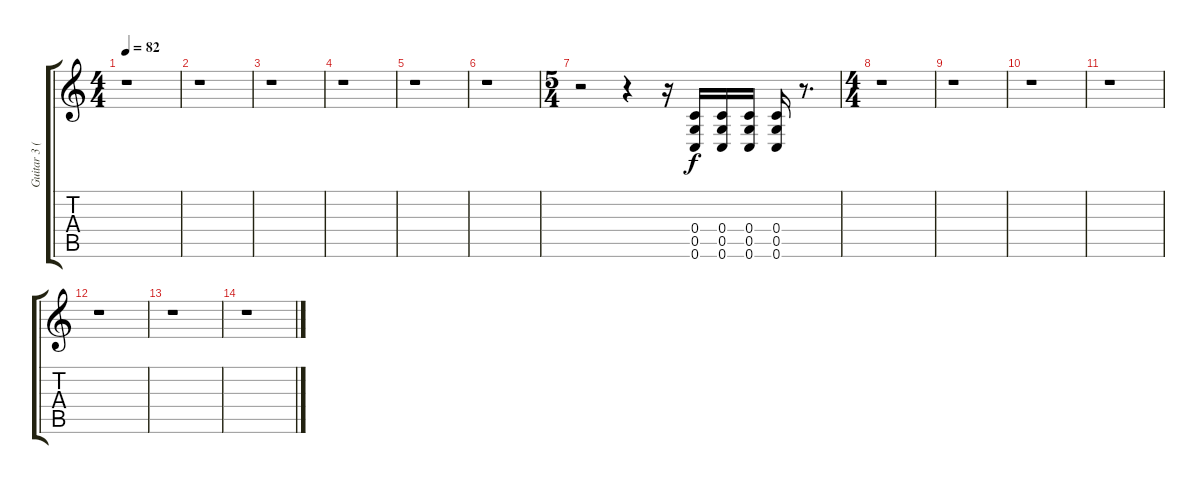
\track ("Guitar 3 (Palm Muted)" "Guitar 3 (") {instrument electricguitarmuted}
\staff {score tabs}
\tuning (D4 A3 F3 C3 G2 C2) {hide}
\ts (4 4)
\tempo 82
\clef g2
\ks c
r.1{dy f} |
r.1 |
r.1 |
r.1 |
r.1 |
r.1 |
\ts (5 4)
r.2 r.4 r.16 (0.4 0.5 0.6).16 (0.4 0.5 0.6).16 (0.4 0.5 0.6).16 (0.4 0.5 0.6).16 r.8{d} |
\ts (4 4)
r.1 |
r.1 |
r.1 |
r.1 |
r.1 |
r.1 |
r.1
